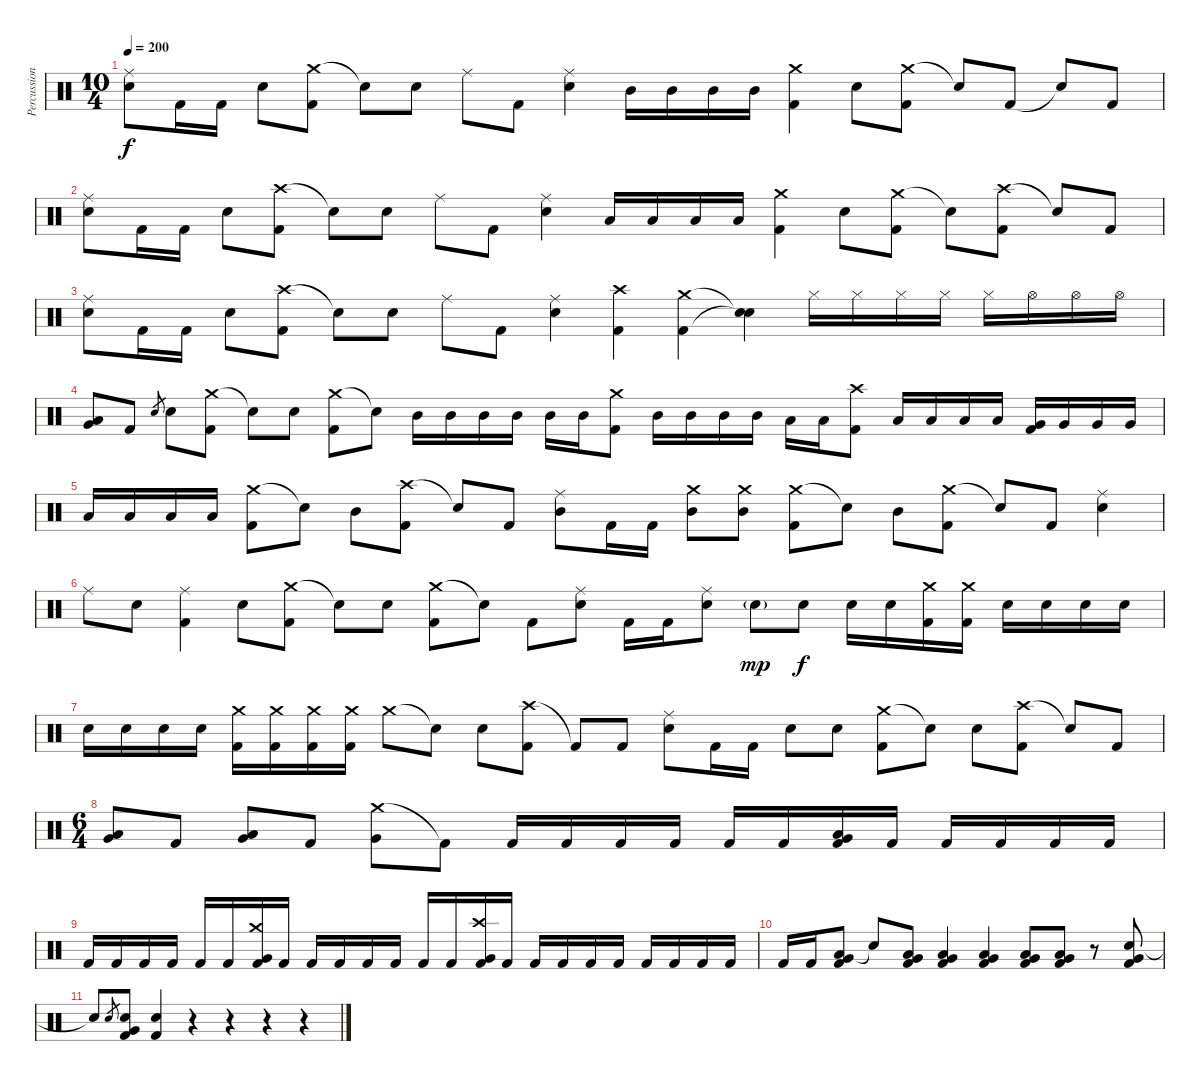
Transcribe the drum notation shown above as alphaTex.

\track ("Percussion" "Percussion") {instrument percussion}
\staff {score}
\articulation defaults
\ts (10 4)
\tempo 200
\clef neutral
\ks c
("Ride (middle)" "Snare (hit) 2").8{dy f} "Kick (hit) 2".16 "Kick (hit) 2".16 "Snare (hit) 2".8 ("Crash medium (hit)" "Kick (hit) 2").8 "Snare (hit)"{t}.8 "Snare (hit) 2".8 "Ride (middle)".8 "Kick (hit) 2".8 ("Ride (middle)" "Snare (hit) 2").4 "Mid Tom (hit)".16 "Mid Tom (hit)".16 "Mid Tom (hit)".16 "Mid Tom (hit)".16 ("Crash medium (hit)" "Kick (hit) 2").4 "Snare (hit) 2".8 ("Crash medium (hit)" "Kick (hit) 2").8 "Snare (hit)"{t}.8 "Kick (hit) 2".8 "Snare (hit)"{t}.8 "Kick (hit) 2".8 |
("Ride (middle)" "Snare (hit) 2").8 "Kick (hit) 2".16 "Kick (hit) 2".16 "Snare (hit) 2".8 ("Crash high (hit)" "Kick (hit) 2").8 "Snare (hit)"{t}.8 "Snare (hit) 2".8 "Ride (middle)".8 "Kick (hit) 2".8 ("Ride (middle)" "Snare (hit) 2").4 "Low Tom (hit)".16 "Low Tom (hit)".16 "Low Tom (hit)".16 "Low Tom (hit)".16 ("Crash medium (hit)" "Kick (hit) 2").4 "Snare (hit) 2".8 ("Crash medium (hit)" "Kick (hit) 2").8 "Snare (hit)"{t}.8 ("Crash high (hit)" "Kick (hit) 2").8 "Snare (hit)"{t}.8 "Kick (hit) 2".8 |
("Ride (middle)" "Snare (hit) 2").8 "Kick (hit) 2".16 "Kick (hit) 2".16 "Snare (hit) 2".8 ("Crash high (hit)" "Kick (hit) 2").8 "Snare (hit)"{t}.8 "Snare (hit) 2".8 "Ride (middle)".8 "Kick (hit) 2".8 ("Ride (middle)" "Snare (hit) 2").4 ("Crash high (hit)" "Kick (hit) 2").4 ("Crash medium (hit)" "Kick (hit) 2").4 ("Snare (hit)"{t} "Snare (hit)"{t}).4 "Hi-Hat (closed)".16 "Hi-Hat (closed)".16 "Hi-Hat (closed)".16 "Hi-Hat (closed)".16 "Hi-Hat (closed)".16 "Hi-Hat (open)".16 "Hi-Hat (open)".16 "Hi-Hat (open)".16 |
("Low Tom (hit)" "Very Low Tom (hit)").8 "Kick (hit) 2".8 "Snare (hit) 2".8{gr} "Snare (hit) 2".8 ("Crash medium (hit)" "Kick (hit) 2").8 "Snare (hit)"{t}.8 "Snare (hit) 2".8 ("Crash medium (hit)" "Kick (hit) 2").8 "Snare (hit)"{t}.8 "Mid Tom (hit)".16 "Mid Tom (hit)".16 "Mid Tom (hit)".16 "Mid Tom (hit)".16 "Mid Tom (hit)".16 "Mid Tom (hit)".16 ("Crash medium (hit)" "Kick (hit) 2").8 "Mid Tom (hit)".16 "Mid Tom (hit)".16 "Mid Tom (hit)".16 "Mid Tom (hit)".16 "Low Tom (hit)".16 "Low Tom (hit)".16 ("Crash high (hit)" "Kick (hit) 2").8 "Low Tom (hit)".16 "Low Tom (hit)".16 "Low Tom (hit)".16 "Low Tom (hit)".16 ("Very Low Tom (hit)" "Kick (hit) 2").16 "Very Low Tom (hit)".16 "Very Low Tom (hit)".16 "Very Low Tom (hit)".16 |
"Low Floor Tom (hit)".16 "Low Floor Tom (hit)".16 "Low Floor Tom (hit)".16 "Low Floor Tom (hit)".16 ("Crash medium (hit)" "Kick (hit) 2").8 "Snare (hit)"{t}.8 "Mid Tom (hit)".8 ("Crash high (hit)" "Kick (hit) 2").8 "Snare (hit)"{t}.8 "Kick (hit) 2".8 ("Ride (middle)" "Mid Tom (hit)").8 "Kick (hit) 2".16 "Kick (hit) 2".16 ("Crash medium (hit)" "Mid Tom (hit)").8 ("Crash medium (hit)" "Mid Tom (hit)").8 ("Crash medium (hit)" "Kick (hit) 2").8 "Snare (hit)"{t}.8 "Mid Tom (hit)".8 ("Crash medium (hit)" "Kick (hit) 2").8 "Snare (hit)"{t}.8 "Kick (hit) 2".8 ("Ride (middle)" "Snare (hit) 2").4 |
"Ride (middle)".8 "Snare (hit) 2".8 ("Ride (middle)" "Kick (hit) 2").4 "Snare (hit) 2".8 ("Crash medium (hit)" "Kick (hit) 2").8 "Snare (hit)"{t}.8 "Snare (hit) 2".8 ("Crash medium (hit)" "Kick (hit) 2").8 "Snare (hit)"{t}.8 "Kick (hit) 2".8 ("Ride (middle)" "Snare (hit) 2").8 "Kick (hit) 2".16 "Kick (hit) 2".16 ("Ride (middle)" "Snare (hit) 2").8 "Snare (hit) 2"{g}.8{dy mp} "Snare (hit) 2".8{dy f} "Snare (hit) 2".16 "Snare (hit) 2".16 ("Crash medium (hit)" "Kick (hit) 2").16 ("Crash medium (hit)" "Kick (hit) 2").16 "Snare (hit) 2".16 "Snare (hit) 2".16 "Snare (hit) 2".16 "Snare (hit) 2".16 |
"Snare (hit) 2".16 "Snare (hit) 2".16 "Snare (hit) 2".16 "Snare (hit) 2".16 ("Crash medium (hit)" "Kick (hit) 2").16 ("Crash medium (hit)" "Kick (hit) 2").16 ("Crash medium (hit)" "Kick (hit) 2").16 ("Crash medium (hit)" "Kick (hit) 2").16 "Crash medium (hit)".8 "Snare (hit)"{t}.8 "Snare (hit) 2".8 ("Crash high (hit)" "Kick (hit) 2").8 "Kick (hit) 2"{t}.8 "Kick (hit) 2".8 ("Ride (middle)" "Snare (hit) 2").8 "Kick (hit) 2".16 "Kick (hit) 2".16 "Snare (hit) 2".8 "Snare (hit) 2".8 ("Crash medium (hit)" "Kick (hit) 2").8 "Snare (hit)"{t}.8 "Snare (hit) 2".8 ("Crash high (hit)" "Kick (hit) 2").8 "Snare (hit)"{t}.8 "Kick (hit) 2".8 |
\ts (6 4)
("Low Tom (hit)" "Very Low Tom (hit)").8 "Kick (hit) 2".8 ("Very Low Tom (hit)" "Low Floor Tom (hit)").8 "Kick (hit) 2".8 ("Crash medium (hit)" "Very Low Tom (hit)").8 "Kick (hit) 2"{t}.8 "Kick (hit) 2".16 "Kick (hit) 2".16 "Kick (hit) 2".16 "Kick (hit) 2".16 "Kick (hit) 2".16 "Kick (hit) 2".16 ("Low Tom (hit)" "Very Low Tom (hit)" "Kick (hit) 2").16 "Kick (hit) 2".16 "Kick (hit) 2".16 "Kick (hit) 2".16 "Kick (hit) 2".16 "Kick (hit) 2".16 |
"Kick (hit) 2".16 "Kick (hit) 2".16 "Kick (hit) 2".16 "Kick (hit) 2".16 "Kick (hit) 2".16 "Kick (hit) 2".16 ("Crash medium (hit)" "Very Low Tom (hit)" "Kick (hit) 2").16 "Kick (hit) 2".16 "Kick (hit) 2".16 "Kick (hit) 2".16 "Kick (hit) 2".16 "Kick (hit) 2".16 "Kick (hit) 2".16 "Kick (hit) 2".16 ("Crash high (hit)" "Very Low Tom (hit)" "Kick (hit) 2").16 "Kick (hit) 2".16 "Kick (hit) 2".16 "Kick (hit) 2".16 "Kick (hit) 2".16 "Kick (hit) 2".16 "Kick (hit) 2".16 "Kick (hit) 2".16 "Kick (hit) 2".16 "Kick (hit) 2".16 |
"Kick (hit) 2".16 "Kick (hit) 2".16 ("Low Tom (hit)" "Very Low Tom (hit)" "Kick (hit) 2").8 "Snare (hit)"{t}.8 ("Low Tom (hit)" "Very Low Tom (hit)" "Kick (hit) 2").8 ("Low Tom (hit)" "Very Low Tom (hit)" "Kick (hit) 2").4 ("Low Tom (hit)" "Very Low Tom (hit)" "Kick (hit) 2").4 ("Low Tom (hit)" "Very Low Tom (hit)" "Kick (hit) 2").8 ("Low Tom (hit)" "Very Low Tom (hit)" "Kick (hit) 2").8 r.8 ("Snare (hit) 2" "Very Low Tom (hit)" "Kick (hit) 2").8 |
"Snare (hit)"{t}.8 "Snare (hit) 2".8{gr} ("Snare (hit) 2" "Very Low Tom (hit)" "Kick (hit) 2").8 ("Snare (hit) 2" "Kick (hit) 2").4 r.4 r.4 r.4 r.4
